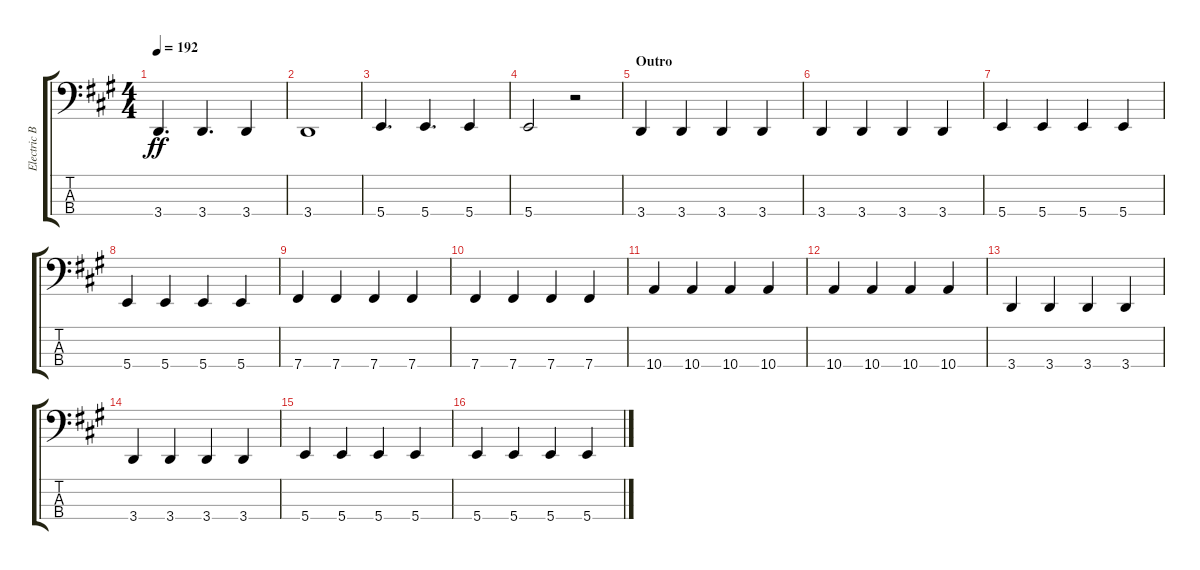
\track ("Electric Bass" "Electric B") {instrument electricbassfinger}
\staff {score tabs}
\tuning (E2 B1 Gb1 B0) {hide}
\ts (4 4)
\tempo 192
\clef f4
\ks a
3.4.4{d dy ff} 3.4.4{d} 3.4.4 |
3.4.1 |
5.4.4{d} 5.4.4{d} 5.4.4 |
5.4.2 r.2 |
\section ("" "Outro")
3.4.4{txt ""} 3.4.4 3.4.4 3.4.4 |
3.4.4 3.4.4 3.4.4 3.4.4 |
5.4.4 5.4.4 5.4.4 5.4.4 |
5.4.4 5.4.4 5.4.4 5.4.4 |
7.4.4 7.4.4 7.4.4 7.4.4 |
7.4.4 7.4.4 7.4.4 7.4.4 |
10.4.4 10.4.4 10.4.4 10.4.4 |
10.4.4 10.4.4 10.4.4 10.4.4 |
3.4.4 3.4.4 3.4.4 3.4.4 |
3.4.4 3.4.4 3.4.4 3.4.4 |
5.4.4 5.4.4 5.4.4 5.4.4 |
5.4.4 5.4.4 5.4.4 5.4.4
